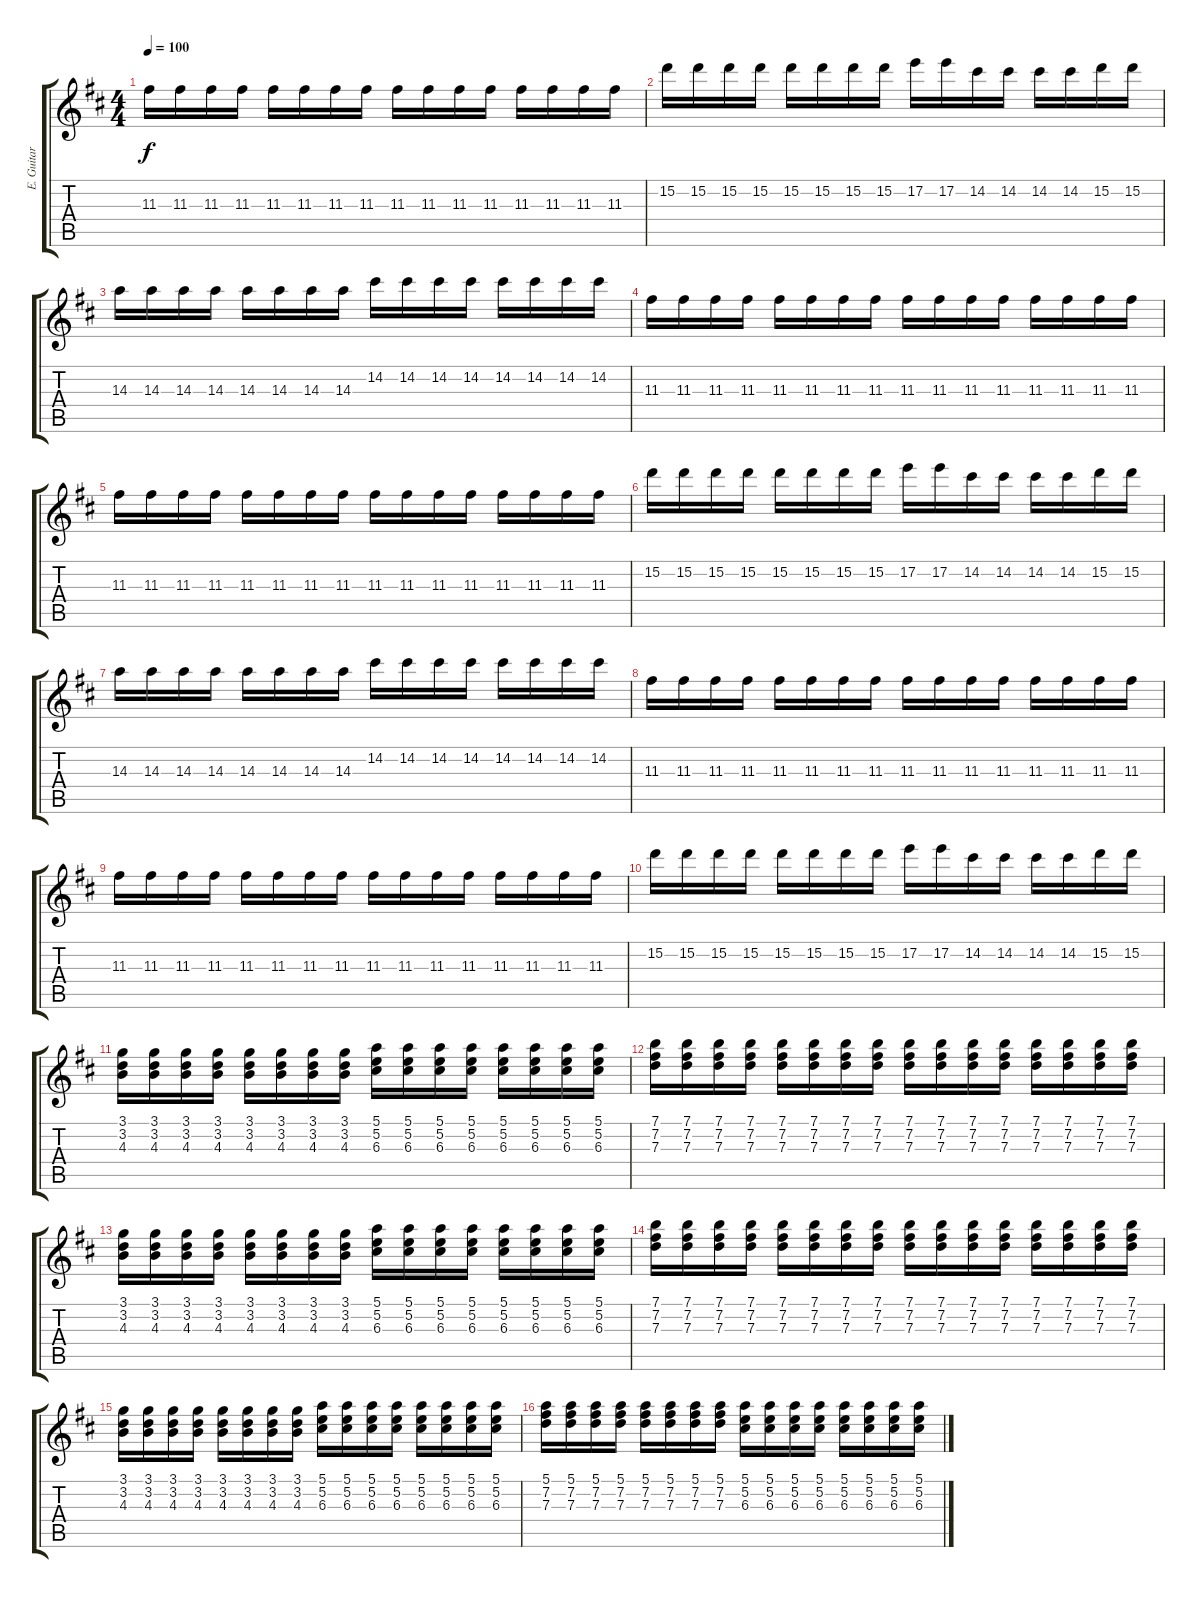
\track ("E. Guitar I" "E. Guitar ") {instrument overdrivenguitar}
\staff {score tabs}
\tuning (E4 B3 G3 D3 A2 E2) {hide}
\ts (4 4)
\tempo 100
\clef g2
\ks d
11.3.16{dy f} 11.3.16 11.3.16 11.3.16 11.3.16 11.3.16 11.3.16 11.3.16 11.3.16 11.3.16 11.3.16 11.3.16 11.3.16 11.3.16 11.3.16 11.3.16 |
15.2.16 15.2.16 15.2.16 15.2.16 15.2.16 15.2.16 15.2.16 15.2.16 17.2.16 17.2.16 14.2.16 14.2.16 14.2.16 14.2.16 15.2.16 15.2.16 |
14.3.16 14.3.16 14.3.16 14.3.16 14.3.16 14.3.16 14.3.16 14.3.16 14.2.16 14.2.16 14.2.16 14.2.16 14.2.16 14.2.16 14.2.16 14.2.16 |
11.3.16 11.3.16 11.3.16 11.3.16 11.3.16 11.3.16 11.3.16 11.3.16 11.3.16 11.3.16 11.3.16 11.3.16 11.3.16 11.3.16 11.3.16 11.3.16 |
11.3.16 11.3.16 11.3.16 11.3.16 11.3.16 11.3.16 11.3.16 11.3.16 11.3.16 11.3.16 11.3.16 11.3.16 11.3.16 11.3.16 11.3.16 11.3.16 |
15.2.16 15.2.16 15.2.16 15.2.16 15.2.16 15.2.16 15.2.16 15.2.16 17.2.16 17.2.16 14.2.16 14.2.16 14.2.16 14.2.16 15.2.16 15.2.16 |
14.3.16 14.3.16 14.3.16 14.3.16 14.3.16 14.3.16 14.3.16 14.3.16 14.2.16 14.2.16 14.2.16 14.2.16 14.2.16 14.2.16 14.2.16 14.2.16 |
11.3.16 11.3.16 11.3.16 11.3.16 11.3.16 11.3.16 11.3.16 11.3.16 11.3.16 11.3.16 11.3.16 11.3.16 11.3.16 11.3.16 11.3.16 11.3.16 |
11.3.16 11.3.16 11.3.16 11.3.16 11.3.16 11.3.16 11.3.16 11.3.16 11.3.16 11.3.16 11.3.16 11.3.16 11.3.16 11.3.16 11.3.16 11.3.16 |
15.2.16 15.2.16 15.2.16 15.2.16 15.2.16 15.2.16 15.2.16 15.2.16 17.2.16 17.2.16 14.2.16 14.2.16 14.2.16 14.2.16 15.2.16 15.2.16 |
(3.1 3.2 4.3).16 (3.1 3.2 4.3).16 (3.1 3.2 4.3).16 (3.1 3.2 4.3).16 (3.1 3.2 4.3).16 (3.1 3.2 4.3).16 (3.1 3.2 4.3).16 (3.1 3.2 4.3).16 (5.1 5.2 6.3).16 (5.1 5.2 6.3).16 (5.1 5.2 6.3).16 (5.1 5.2 6.3).16 (5.1 5.2 6.3).16 (5.1 5.2 6.3).16 (5.1 5.2 6.3).16 (5.1 5.2 6.3).16 |
(7.1 7.2 7.3).16 (7.1 7.2 7.3).16 (7.1 7.2 7.3).16 (7.1 7.2 7.3).16 (7.1 7.2 7.3).16 (7.1 7.2 7.3).16 (7.1 7.2 7.3).16 (7.1 7.2 7.3).16 (7.1 7.2 7.3).16 (7.1 7.2 7.3).16 (7.1 7.2 7.3).16 (7.1 7.2 7.3).16 (7.1 7.2 7.3).16 (7.1 7.2 7.3).16 (7.1 7.2 7.3).16 (7.1 7.2 7.3).16 |
(3.1 3.2 4.3).16 (3.1 3.2 4.3).16 (3.1 3.2 4.3).16 (3.1 3.2 4.3).16 (3.1 3.2 4.3).16 (3.1 3.2 4.3).16 (3.1 3.2 4.3).16 (3.1 3.2 4.3).16 (5.1 5.2 6.3).16 (5.1 5.2 6.3).16 (5.1 5.2 6.3).16 (5.1 5.2 6.3).16 (5.1 5.2 6.3).16 (5.1 5.2 6.3).16 (5.1 5.2 6.3).16 (5.1 5.2 6.3).16 |
(7.1 7.2 7.3).16 (7.1 7.2 7.3).16 (7.1 7.2 7.3).16 (7.1 7.2 7.3).16 (7.1 7.2 7.3).16 (7.1 7.2 7.3).16 (7.1 7.2 7.3).16 (7.1 7.2 7.3).16 (7.1 7.2 7.3).16 (7.1 7.2 7.3).16 (7.1 7.2 7.3).16 (7.1 7.2 7.3).16 (7.1 7.2 7.3).16 (7.1 7.2 7.3).16 (7.1 7.2 7.3).16 (7.1 7.2 7.3).16 |
(3.1 3.2 4.3).16 (3.1 3.2 4.3).16 (3.1 3.2 4.3).16 (3.1 3.2 4.3).16 (3.1 3.2 4.3).16 (3.1 3.2 4.3).16 (3.1 3.2 4.3).16 (3.1 3.2 4.3).16 (5.1 5.2 6.3).16 (5.1 5.2 6.3).16 (5.1 5.2 6.3).16 (5.1 5.2 6.3).16 (5.1 5.2 6.3).16 (5.1 5.2 6.3).16 (5.1 5.2 6.3).16 (5.1 5.2 6.3).16 |
(5.1 7.2 7.3).16 (5.1 7.2 7.3).16 (5.1 7.2 7.3).16 (5.1 7.2 7.3).16 (5.1 7.2 7.3).16 (5.1 7.2 7.3).16 (5.1 7.2 7.3).16 (5.1 7.2 7.3).16 (5.1 5.2 6.3).16 (5.1 5.2 6.3).16 (5.1 5.2 6.3).16 (5.1 5.2 6.3).16 (5.1 5.2 6.3).16 (5.1 5.2 6.3).16 (5.1 5.2 6.3).16 (5.1 5.2 6.3).16
